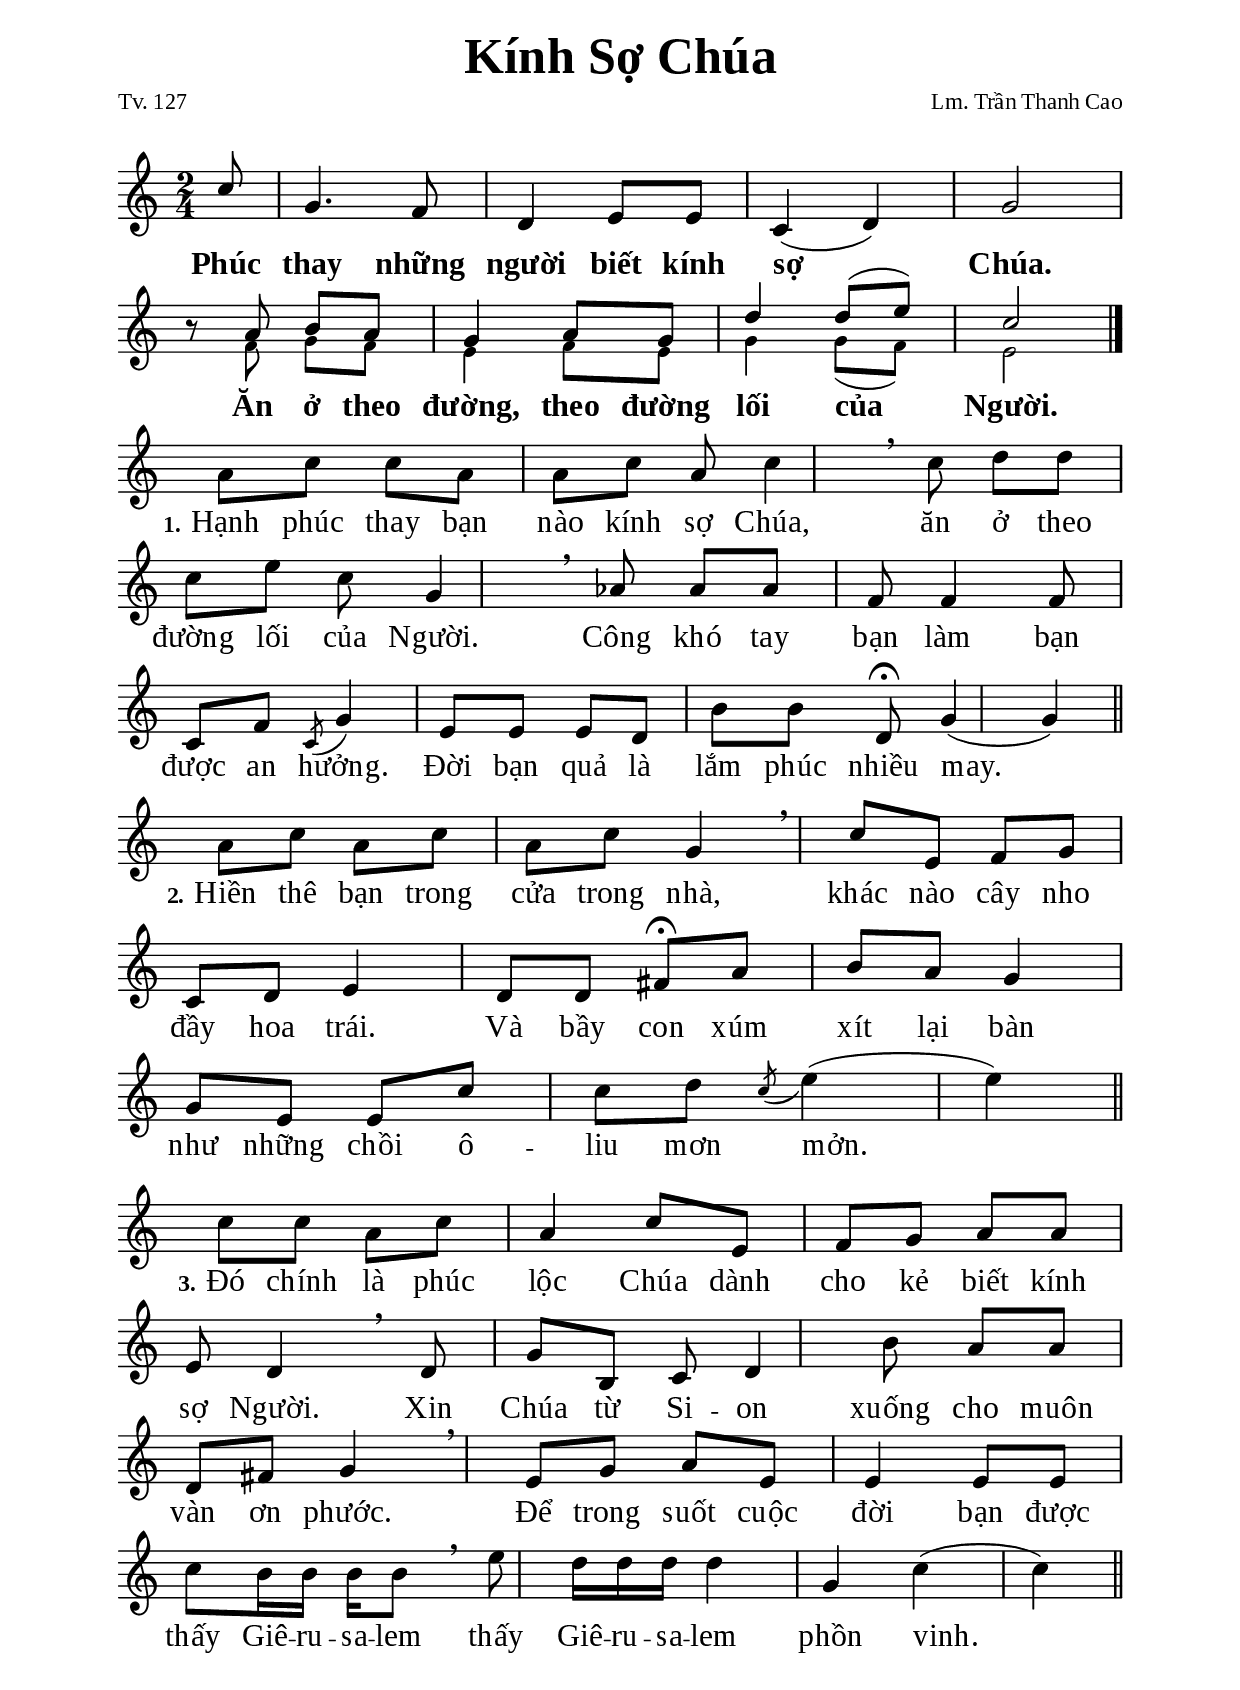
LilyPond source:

% Cài đặt chung
\version "2.20.0"
\include "english.ly"

\header {
  title = \markup { \fontsize #3 "Kính Sợ Chúa" }
  poet = "Tv. 127"
  composer = "Lm. Trần Thanh Cao"
  arranger = " "
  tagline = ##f
}

\paper {
  #(set-paper-size "a4")
  top-margin = 10\mm
  bottom-margin = 10\mm
  left-margin = 20\mm
  right-margin = 20\mm
  indent = #0
  #(define fonts
    (make-pango-font-tree
      "Liberation Serif"
      "Liberation Serif"
      "Liberation Serif"
      (/ 20 20)))
  page-count = #1
}

% Nhạc điệp khúc
nhacDiepKhucSop= \relative c'' {
  \partial 8 c8 |
  g4. f8 |
  d4 e8 e |
  c4 _(d) |
  g2 |
  r8 a8 b a |
  g4 a8 g |
  d'4 d8 (e) |
  c2 \bar "|."
}

nhacDiepKhucBas = \relative c' {
  \skip 8
  \skip 2
  \skip 2
  \skip 2
  \skip 2
  r8 f g f |
  e4 f8 e |
  g4 g8 (f) |
  e2
}

% Nhạc phiên khúc
nhacPhienKhucMot = \relative c'' {
  a8 c c a a c a c4 \breathe
  c8 d d c e c g4 \breathe
  af8 af af f f4 f8 c f \acciaccatura c8 g'4
  e8 e e d b' b d, \fermata g4 (g) \bar "||"
}

nhacPhienKhucHai = \relative c'' {
  a8 c a c a c g4 \breathe
  c8 e, f g c, d e4
  d8 d fs \fermata a b a g4
  g8 e e c' c d \acciaccatura c8 e4 (e) \bar "||"
}

nhacPhienKhucBa = \relative c'' {
  c8 c a c a4 c8 e, f g a a e d4 \breathe
  d8 g b, c d4
  b'8 a a d, fs g4 \breathe
  e8 g a e e4
  e8 e c' b16 b b b8 \breathe
  e d16 d d d4 g, c (c) \bar "||"
}

% Lời điệp khúc
loiDiepKhuc = \lyricmode {
  Phúc thay những người biết kính sợ Chúa.
  Ăn ở theo đường, theo đường lối của Người.
}

% Lời phiên khúc
loiPhienKhucMot = \lyricmode {
  \set stanza = #"1."
  Hạnh phúc thay bạn nào kính sợ Chúa,
  ăn ở theo đường lối của Người.
  Công khó tay bạn làm bạn được an hưởng.
  Đời bạn quả là lắm phúc nhiều may.
}

loiPhienKhucHai = \lyricmode {
  \set stanza = #"2."
  Hiền thê bạn trong cửa trong nhà,
  khác nào cây nho đầy hoa trái.
  Và bầy con xúm xít lại bàn
  như những chồi ô -- liu mơn mởn.
}

loiPhienKhucBa = \lyricmode {
  \set stanza = #"3."
  Đó chính là phúc lộc Chúa dành cho kẻ biết kính sợ Người.
  Xin Chúa từ Si -- on xuống cho muôn vàn ơn phước.
  Để trong suốt cuộc đời bạn được thấy Giê -- ru -- sa -- lem
  thấy Giê -- ru -- sa -- lem phồn vinh.
}


% Dàn trang
\score {
  \new ChoirStaff <<
    \new Staff = diepKhuc \with {
        \consists "Merge_rests_engraver"
        \magnifyStaff #(magstep +1)
      }
      <<
      \new Voice = beSop {
        \voiceOne \key c \major \time 2/4 \nhacDiepKhucSop
      }
      \new Voice = beBas {
        \override NoteHead.font-size = #-2
        \voiceTwo \key c \major \time 2/4 \nhacDiepKhucBas
      }
    >>
    \new Lyrics \lyricsto beSop \loiDiepKhuc
  >>
  \layout {
    \override Lyrics.LyricText.font-series = #'bold
    \override Lyrics.LyricText.font-size = #+3
    \override Lyrics.LyricSpace.minimum-distance = #2.0
    \override Score.BarNumber.break-visibility = ##(#f #f #f)
    \override Score.SpacingSpanner.uniform-stretching = ##t
  }
}

\score {
  \new ChoirStaff <<
    \new Staff = phienKhuc \with {
        \magnifyStaff #(magstep +1)
      }
      <<
      \new Voice = beSop {
        \key c \major \time 2/4 \nhacPhienKhucMot
      }
    >>
    \new Lyrics \lyricsto beSop \loiPhienKhucMot
  >>
  \layout {
    \override Staff.TimeSignature.transparent = ##t
    \override Lyrics.LyricText.font-size = #+3
    \override Lyrics.LyricSpace.minimum-distance = #2.0
    \override Score.BarNumber.break-visibility = ##(#f #f #f)
    \override Score.SpacingSpanner.uniform-stretching = ##t
    \set Score.barAlways = ##t
    \set Score.defaultBarType = ""
  } 
}

\score {
  \new ChoirStaff <<
    \new Staff = phienKhuc \with {
        \magnifyStaff #(magstep +1)
      }
      <<
      \new Voice = beSop {
        \key c \major \time 2/4 \nhacPhienKhucHai
      }
    >>
    \new Lyrics \lyricsto beSop \loiPhienKhucHai
  >>
  \layout {
    \override Staff.TimeSignature.transparent = ##t
    \override Lyrics.LyricText.font-size = #+3
    \override Lyrics.LyricSpace.minimum-distance = #2.0
    \override Score.BarNumber.break-visibility = ##(#f #f #f)
    \override Score.SpacingSpanner.uniform-stretching = ##t
    \set Score.barAlways = ##t
    \set Score.defaultBarType = ""
  } 
}

\score {
  \new ChoirStaff <<
    \new Staff = phienKhuc \with {
        \magnifyStaff #(magstep +1)
      }
      <<
      \new Voice = beSop {
        \key c \major \time 2/4 \nhacPhienKhucBa
      }
    >>
    \new Lyrics \lyricsto beSop \loiPhienKhucBa
  >>
  \layout {
    \override Staff.TimeSignature.transparent = ##t
    \override Lyrics.LyricText.font-size = #+3
    \override Lyrics.LyricSpace.minimum-distance = #2.0
    \override Score.BarNumber.break-visibility = ##(#f #f #f)
    \override Score.SpacingSpanner.uniform-stretching = ##t
    \set Score.barAlways = ##t
    \set Score.defaultBarType = ""
  } 
}
